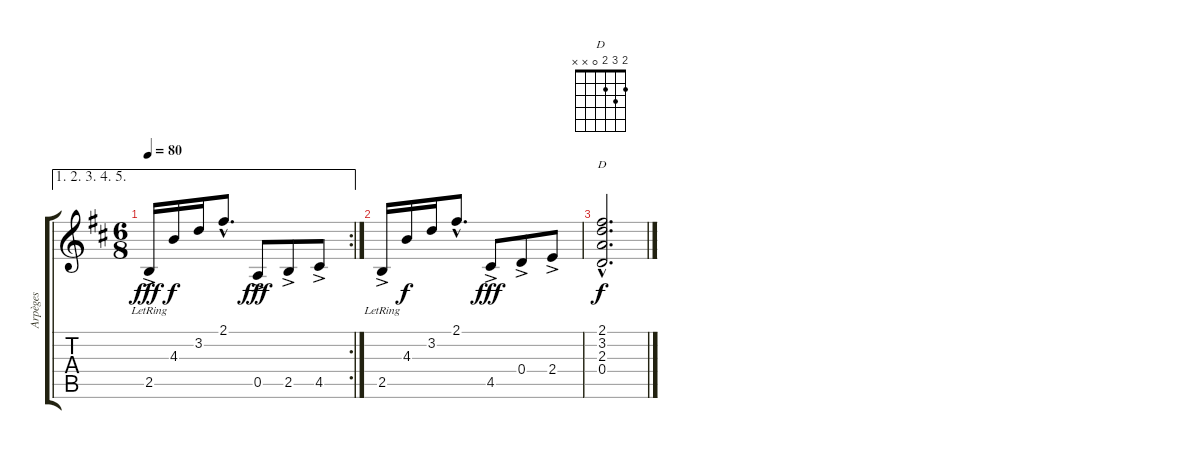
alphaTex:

\track ("Arpèges" "Arpèges") {instrument acousticguitarnylon}
\staff {score tabs}
\tuning (E4 B3 G3 D3 A2 E2) {hide}
\chord ("D" 2 3 2 0 x x)
\ae (1 2 3 4 5)
\rc 2
\ts (6 8)
\tempo 80
\clef g2
\ks d
2.5{ac lr}.16{dy fff} 4.3.16{dy f} 3.2.16 2.1{hac}.8{d} 0.5{ac}.8{dy fff} 2.5{ac}.8 4.5{ac}.8 |
2.5{ac lr}.16 4.3.16{dy f} 3.2.16 2.1{hac}.8{d} 4.5{ac}.8{dy fff} 0.4{ac}.8 2.4{ac}.8 |
(2.1{hac} 3.2{hac} 2.3{hac} 0.4{hac}).2{d ch "D" dy f}
